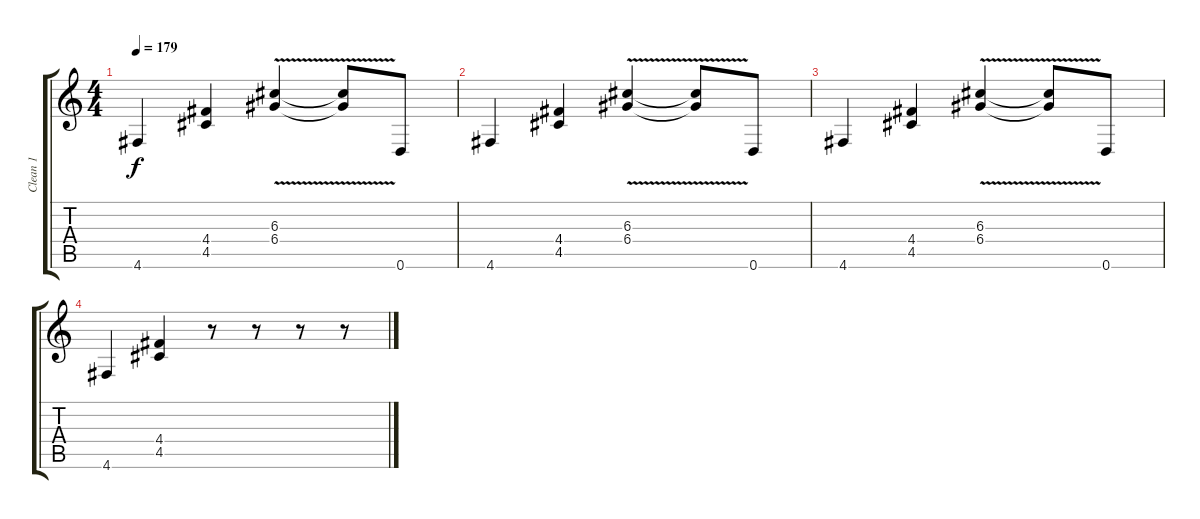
\track ("Clean 1" "Clean 1") {instrument electricguitarjazz}
\staff {score tabs}
\tuning (E4 B3 G3 D3 A2 D2) {hide}
\ts (4 4)
\tempo 179
\clef g2
\ks c
4.6.4{dy f instrument acousticguitarsteel} (4.4 4.5).4 (6.3{v} 6.4{v}).4 (6.3{t} 6.4{t}).8 0.6.8 |
4.6.4 (4.4 4.5).4 (6.3{v} 6.4{v}).4 (6.3{t} 6.4{t}).8 0.6.8 |
4.6.4 (4.4 4.5).4 (6.3{v} 6.4{v}).4 (6.3{t} 6.4{t}).8 0.6.8 |
4.6.4 (4.4 4.5).4 r.8 r.8 r.8 r.8
